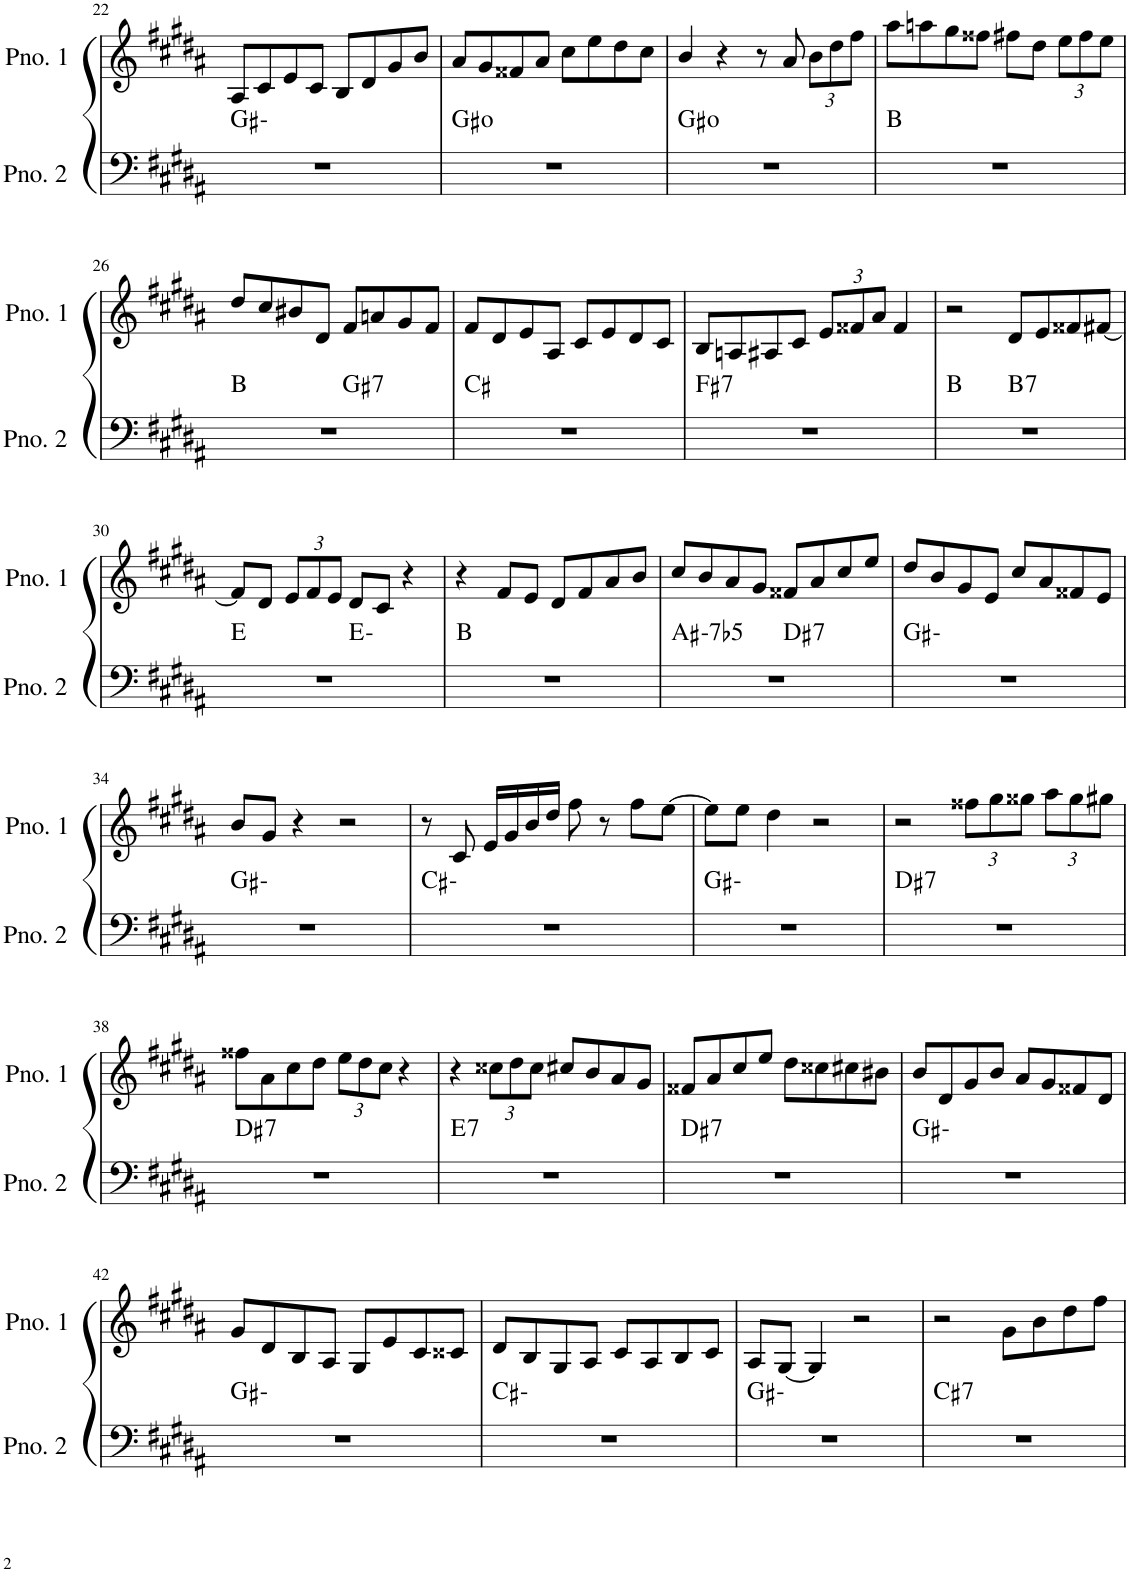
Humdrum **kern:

**kern	**harte	**kern
*part2	*part2	*part1
*staff2	*	*staff1
*I"ピアノ 2	*	*I"ピアノ 1
!!LO:PB:g=z
*clefF4	*	*clefG2
*k[f#c#g#d#a#]	*	*k[f#c#g#d#a#]
*M4/4	*	*M4/4
=22	=22	=22
1r	G#:min	8A#/L
.	.	8c#/
.	.	8e/
.	.	8c#/J
.	.	8B/L
.	.	8d#/
.	.	8g#/
.	.	8b/J
=23	=23	=23
1r	G#:dim	8a#/L
.	.	8g#/
.	.	8f##X/
.	.	8a#/J
.	.	8cc#\L
.	.	8ee\
.	.	8dd#\
.	.	8cc#\J
=24	=24	=24
1r	G#:dim	4b/
.	.	4r
.	.	8r
.	.	8a#/
*	*	*Xbrackettup
.	.	12b\L
.	.	12dd#\
.	.	12ff#\J
=25	=25	=25
1r	B:maj	8aa#\L
.	.	8aan\
.	.	8gg#\
.	.	8ff##X\J
.	.	8ff#X\L
.	.	8dd#\J
.	.	12ee\L
.	.	12ff#\
.	.	12ee\J
!!LO:LB:g=z
=26	=26	=26
*^	*	*
1r	2ryy	B:maj	8dd#/L
.	.	.	8cc#/
.	.	.	8b#X/
.	.	.	8d#/J
!	!	!LO:H:kt=7	!
.	2ryy	G#:7	8f#/L
.	.	.	8an/
.	.	.	8g#/
.	.	.	8f#/J
*v	*v	*	*
=27	=27	=27
1r	C#:maj	8f#/L
.	.	8d#/
.	.	8e/
.	.	8A#/J
.	.	8c#/L
.	.	8e/
.	.	8d#/
.	.	8c#/J
=28	=28	=28
!	!LO:H:kt=7	!
1r	F#:7	8B/L
.	.	8An/
.	.	8A#X/
.	.	8c#/J
.	.	12e/L
.	.	12f##X/
.	.	12a#/J
.	.	4f##/
=29	=29	=29
*^	*	*
1r	2ryy	B:maj	2r
!	!	!LO:H:kt=7	!
.	2ryy	B:7	8d#/L
.	.	.	8e/
.	.	.	8f##X/
.	.	.	[8f#X/J
!!LO:LB:g=z
=30	=30	=30	=30
1r	2ryy	E:maj	8f#/L]
.	.	.	8d#/J
.	.	.	12e/L
.	.	.	12f#/
.	.	.	12e/J
.	2ryy	E:min	8d#/L
.	.	.	8c#/J
.	.	.	4r
*v	*v	*	*
=31	=31	=31
1r	B:maj	4r
.	.	8f#/L
.	.	8e/J
.	.	8d#/L
.	.	8f#/
.	.	8a#/
.	.	8b/J
=32	=32	=32
!	!LO:H:kt=-7b5	!
*^	*	*
1r	2ryy	A#:hdim7	8cc#/L
.	.	.	8b/
.	.	.	8a#/
.	.	.	8g#/J
!	!	!LO:H:kt=7	!
.	2ryy	D#:7	8f##X/L
.	.	.	8a#/
.	.	.	8cc#/
.	.	.	8ee/J
*v	*v	*	*
=33	=33	=33
1r	G#:min	8dd#/L
.	.	8b/
.	.	8g#/
.	.	8e/J
.	.	8cc#/L
.	.	8a#/
.	.	8f##X/
.	.	8e/J
!!LO:LB:g=z
=34	=34	=34
1r	G#:min	8b/L
.	.	8g#/J
.	.	4r
.	.	2r
=35	=35	=35
1r	C#:min	8r
.	.	8c#/
.	.	16e/LL
.	.	16g#/
.	.	16b/
.	.	16dd#/JJ
.	.	8ff#\
.	.	8r
.	.	8ff#\L
.	.	[8ee\J
=36	=36	=36
1r	G#:min	8ee\L]
.	.	8ee\J
.	.	4dd#\
.	.	2r
=37	=37	=37
!	!LO:H:kt=7	!
1r	D#:7	2r
.	.	12ff##X\L
.	.	12gg#\
.	.	12gg##X\J
.	.	12aa#\L
.	.	12gg##\
.	.	12gg#X\J
!!LO:LB:g=z
=38	=38	=38
!	!LO:H:kt=7	!
1r	D#:7	8ff##X\L
.	.	8a#\
.	.	8cc#\
.	.	8dd#\J
.	.	12ee\L
.	.	12dd#\
.	.	12cc#\J
.	.	4r
=39	=39	=39
!	!LO:H:kt=7	!
1r	E:7	4r
.	.	12cc##X\L
.	.	12dd#\
.	.	12cc##\J
.	.	8cc#X/L
.	.	8b/
.	.	8a#/
.	.	8g#/J
=40	=40	=40
!	!LO:H:kt=7	!
1r	D#:7	8f##X/L
.	.	8a#/
.	.	8cc#/
.	.	8ee/J
.	.	8dd#\L
.	.	8cc##X\
.	.	8cc#X\
.	.	8b#X\J
=41	=41	=41
1r	G#:min	8b/L
.	.	8d#/
.	.	8g#/
.	.	8b/J
.	.	8a#/L
.	.	8g#/
.	.	8f##X/
.	.	8d#/J
!!LO:LB:g=z
=42	=42	=42
1r	G#:min	8g#/L
.	.	8d#/
.	.	8B/
.	.	8A#/J
.	.	8G#/L
.	.	8e/
.	.	8c#/
.	.	8c##X/J
=43	=43	=43
1r	C#:min	8d#/L
.	.	8B/
.	.	8G#/
.	.	8A#/J
.	.	8c#/L
.	.	8A#/
.	.	8B/
.	.	8c#/J
=44	=44	=44
1r	G#:min	8A#/L
.	.	[8G#/J
.	.	4G#/]
.	.	2r
=45	=45	=45
!	!LO:H:kt=7	!
1r	C#:7	2r
.	.	8g#\L
.	.	8b\
.	.	8dd#\
.	.	8ff#\J
=	=	=
*-	*-	*-
